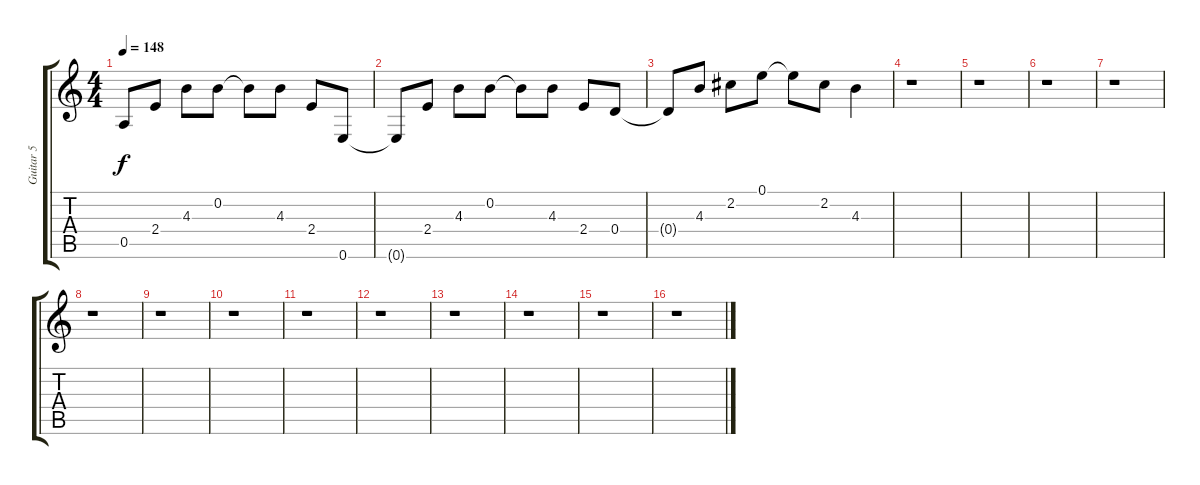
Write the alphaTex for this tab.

\track ("Guitar 5" "Guitar 5") {instrument electricguitarclean}
\staff {score tabs}
\tuning (E4 B3 G3 D3 A2 E2) {hide}
\ts (4 4)
\tempo 148
\clef g2
\ks c
0.5{t}.8{dy f} 2.4.8 4.3.8 0.2.8 0.2{t}.8 4.3.8 2.4.8 0.6.8 |
0.6{t}.8 2.4.8 4.3.8 0.2.8 0.2{t}.8 4.3.8 2.4.8 0.4.8 |
0.4{t}.8 4.3.8 2.2.8 0.1.8 0.1{t}.8 2.2.8 4.3.4 |
r.1 |
r.1 |
r.1 |
r.1 |
r.1 |
r.1 |
r.1 |
r.1 |
r.1 |
r.1 |
r.1 |
r.1 |
r.1
